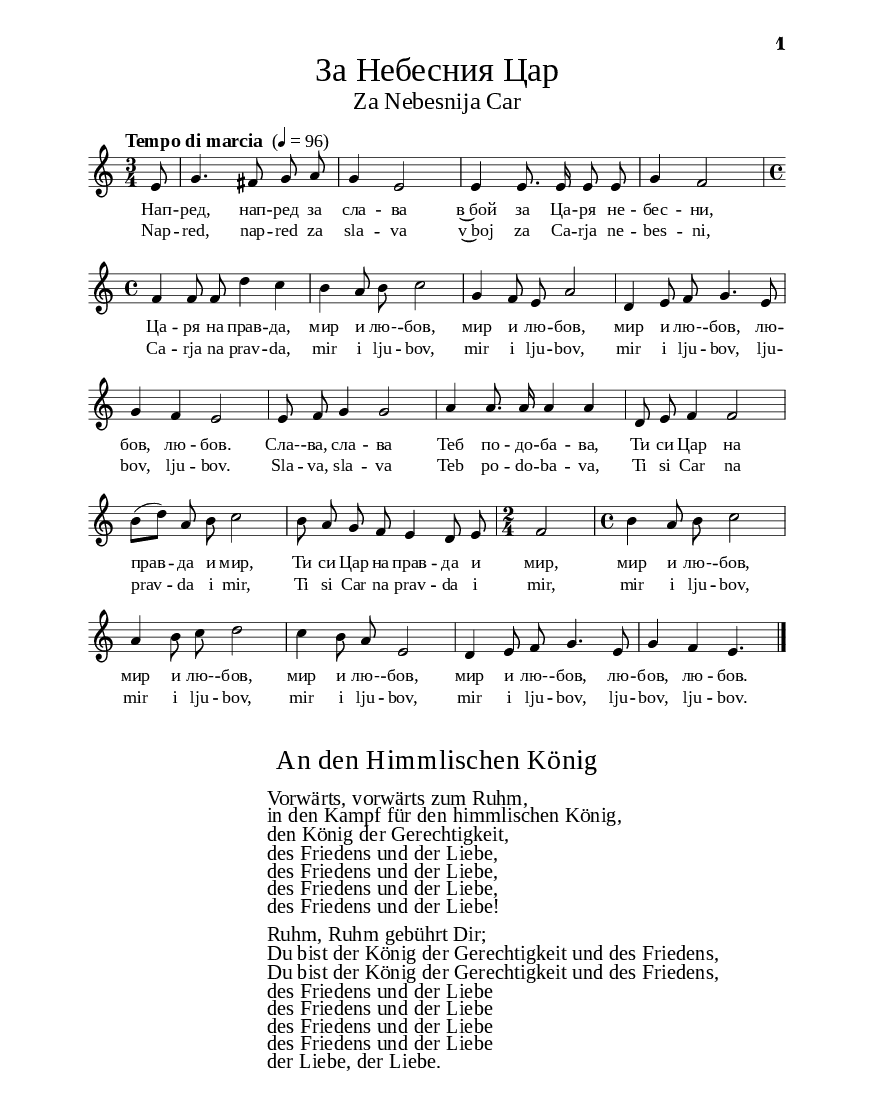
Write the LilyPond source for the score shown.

\version "2.24.3"

% include paper part and global functions
\include "include/globals.ily"

\bookpart {

  \label #'ref041
  \tocItem \markup "За Небесния Цар – Za Nebesnija Car"

  \include "include/bookpart-paper.ily"
  \score {
    \include "include/score-layout.ily"

    \new Voice \absolute  {
      \clef treble
      \key c \major
      \time 3/4
      \tempoFunc "Tempo di marcia " 4 "96"
      \autoBeamOff
      \partial 8


      e'8 | g'4. fis'8 g' a ' | g'4 e'2 | e'4 e'8. e'16 e'8 e' |

      g'4 f'2 | \break \time 4/4  f'4 f'8 f' d''4 c'' | b'4 a'8 b' c''2  |

      g'4 f'8 e' a'2 | d'4 e'8 f' g'4. e'8 | \break g'4 f' e'2  |

      e'8 f' g'4 g'2 | a'4 a'8. a'16 a'4 a' | d'8 e' f'4 f'2 \break |

      b'8 ([ d'' ]) a' b' c''2 | b'8 a' g' f' e'4 d'8 e'|

      \time 2/4  f'2 |  \time 4/4  b'4 a'8 b' c''2 | \break   a'4 b'8 c'' d''2  |

      c''4 b'8 a' e'2 | d'4 e'8 f' g'4. e'8 |  g'4 f' e'4. \bar "|."
    }

    \addlyrics {
      Нап -- ред,
      нап -- ред за сла -- ва в~бой за Ца -- ря не --
      бес -- ни, Ца -- ря на прав -- да, мир и "лю-" --
      бов, мир и лю -- бов, мир и "лю-" -- бов, лю --
      бов, лю -- бов. "Сла-" -- ва, сла -- ва Теб по --
      до -- ба -- ва, Ти си Цар на прав -- да и мир,
      Ти си Цар на прав -- да и мир, мир и "лю-" --
      бов, мир и "лю-" -- бов, мир и "лю-" -- бов, мир и
      "лю-" -- бов, лю -- бов, лю -- бов.}
      \addlyrics {
        Nap -- red,
        nap -- red za sla -- va v~boj za Ca -- rja ne --
        bes -- ni, Ca -- rja na prav -- da, mir i lju --
        bov, mir i lju -- bov, mir i lju -- bov, lju --
        bov, lju -- bov. Sla -- va, sla -- va Teb po --
        do -- ba -- va, Ti si Car na prav -- da i mir,
        Ti si Car na prav -- da i mir, mir i lju --
        bov, mir i lju -- bov, mir i lju -- bov, mir i
        lju -- bov, lju -- bov, lju -- bov.}

        \header {
          title = \titleFunc "За Небесния Цар" "Za Nebesnija Car"
        }

        \midi{}

      } % score

      \markup \empty-two

      \version "2.24.3"

\markup \fill-line { \fontsize #deTitleFontSize "An den Himmlischen König" }
\markup \null
\markup \null
\markup \abs-fontsize #10 {
  \hspace #23
  \override #`(baseline-skip . ,deCoupletBaselineSkip)

  \column {

    \line { " "Vorwärts, vorwärts zum Ruhm,}

    \line { " "in den Kampf für den himmlischen König, }

    \line { " "den König der Gerechtigkeit,}

    \line { " "des Friedens und der Liebe,}
    \line { " "des Friedens und der Liebe,}
    \line { " "des Friedens und der Liebe,}
    \line { " "des Friedens und der Liebe!}

   \vspace #0.5
    \line { " "Ruhm, Ruhm gebührt Dir;}

    \line { " "Du bist der König der Gerechtigkeit und des Friedens,}

    \line { " "Du bist der König der Gerechtigkeit und des Friedens,}

    \line { " "des Friedens und der Liebe }
    \line { " "des Friedens und der Liebe }
    \line { " "des Friedens und der Liebe }
    \line { " "des Friedens und der Liebe }

    \line { " "der Liebe, der Liebe.}

  }
}



    } % bookpart
